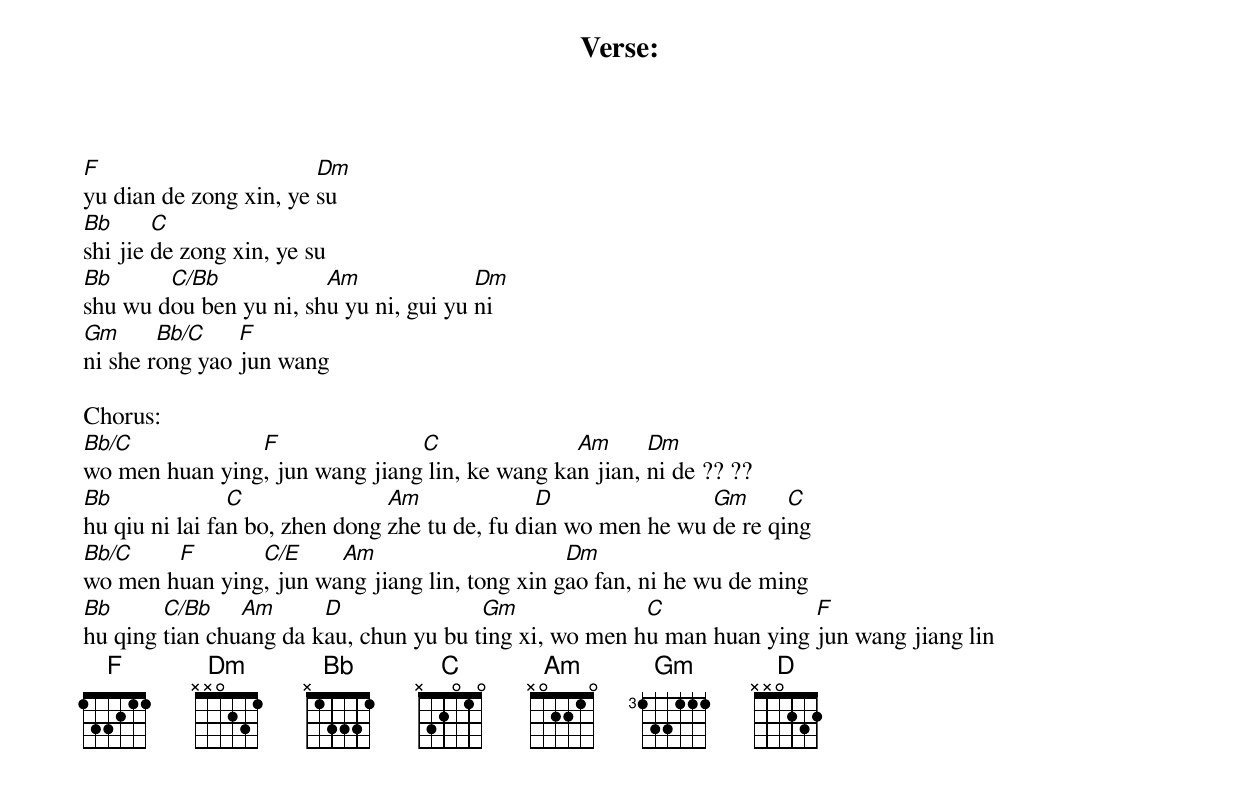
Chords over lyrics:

Verse:
F			Dm
yu dian de zong xin, ye su
Bb	C
shi jie de zong xin, ye su
Bb	C/Bb		Am		Dm
shu wu dou ben yu ni, shu yu ni, gui yu ni
Gm	Bb/C	F
ni she rong yao jun wang

Chorus:
Bb/C		F		C		Am	Dm
wo men huan ying, jun wang jiang lin, ke wang kan jian, ni de ?? ??
Bb		C		Am		D		Gm	C
hu qiu ni lai fan bo, zhen dong zhe tu de, fu dian wo men he wu de re qing
Bb/C	F	C/E	Am			Dm
wo men huan ying, jun wang jiang lin, tong xin gao fan, ni he wu de ming
Bb	C/Bb	Am	D		Gm		C		F
hu qing tian chuang da kau, chun yu bu ting xi, wo men hu man huan ying jun wang jiang lin
